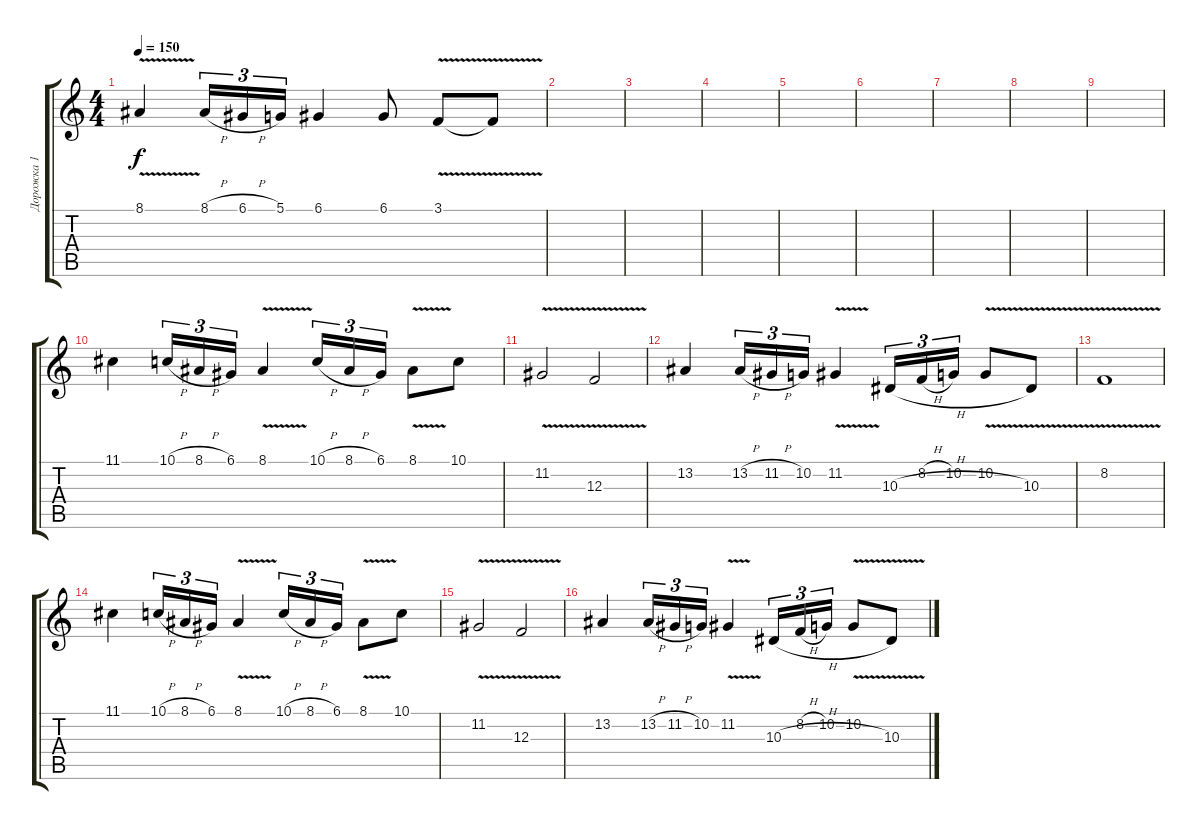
\track ("Дорожка 1" "Дорожка 1") {instrument accordion}
\staff {score tabs}
\tuning (D4 A3 F3 C3 G2 D2) {hide}
\ts (4 4)
\tempo 150
\clef g2
\ks c
8.1{v}.4{dy f} 8.1{h}.16{tu (3 2)} 6.1{h}.16{tu (3 2)} 5.1.16{tu (3 2)} 6.1.4 6.1.8 3.1{v}.8 3.1{t}.8 |
|
|
|
|
|
|
|
|
11.1.4 10.1{h}.16{tu (3 2)} 8.1{h}.16{tu (3 2)} 6.1.16{tu (3 2)} 8.1{v}.4 10.1{h}.16{tu (3 2)} 8.1{h}.16{tu (3 2)} 6.1.16{tu (3 2)} 8.1{v}.8 10.1.8 |
11.2{v}.2 12.3{v}.2 |
13.2.4 13.2{h}.16{tu (3 2)} 11.2{h}.16{tu (3 2)} 10.2.16{tu (3 2)} 11.2{v}.4 10.3{h}.16{tu (3 2)} 8.2{h}.16{tu (3 2)} 10.2.16{tu (3 2)} 10.2{v}.8 10.3{v}.8 |
8.2{v}.1 |
11.1.4 10.1{h}.16{tu (3 2)} 8.1{h}.16{tu (3 2)} 6.1.16{tu (3 2)} 8.1{v}.4 10.1{h}.16{tu (3 2)} 8.1{h}.16{tu (3 2)} 6.1.16{tu (3 2)} 8.1{v}.8 10.1.8 |
11.2{v}.2 12.3{v}.2 |
13.2.4 13.2{h}.16{tu (3 2)} 11.2{h}.16{tu (3 2)} 10.2.16{tu (3 2)} 11.2{v}.4 10.3{h}.16{tu (3 2)} 8.2{h}.16{tu (3 2)} 10.2.16{tu (3 2)} 10.2{v}.8 10.3{v}.8
